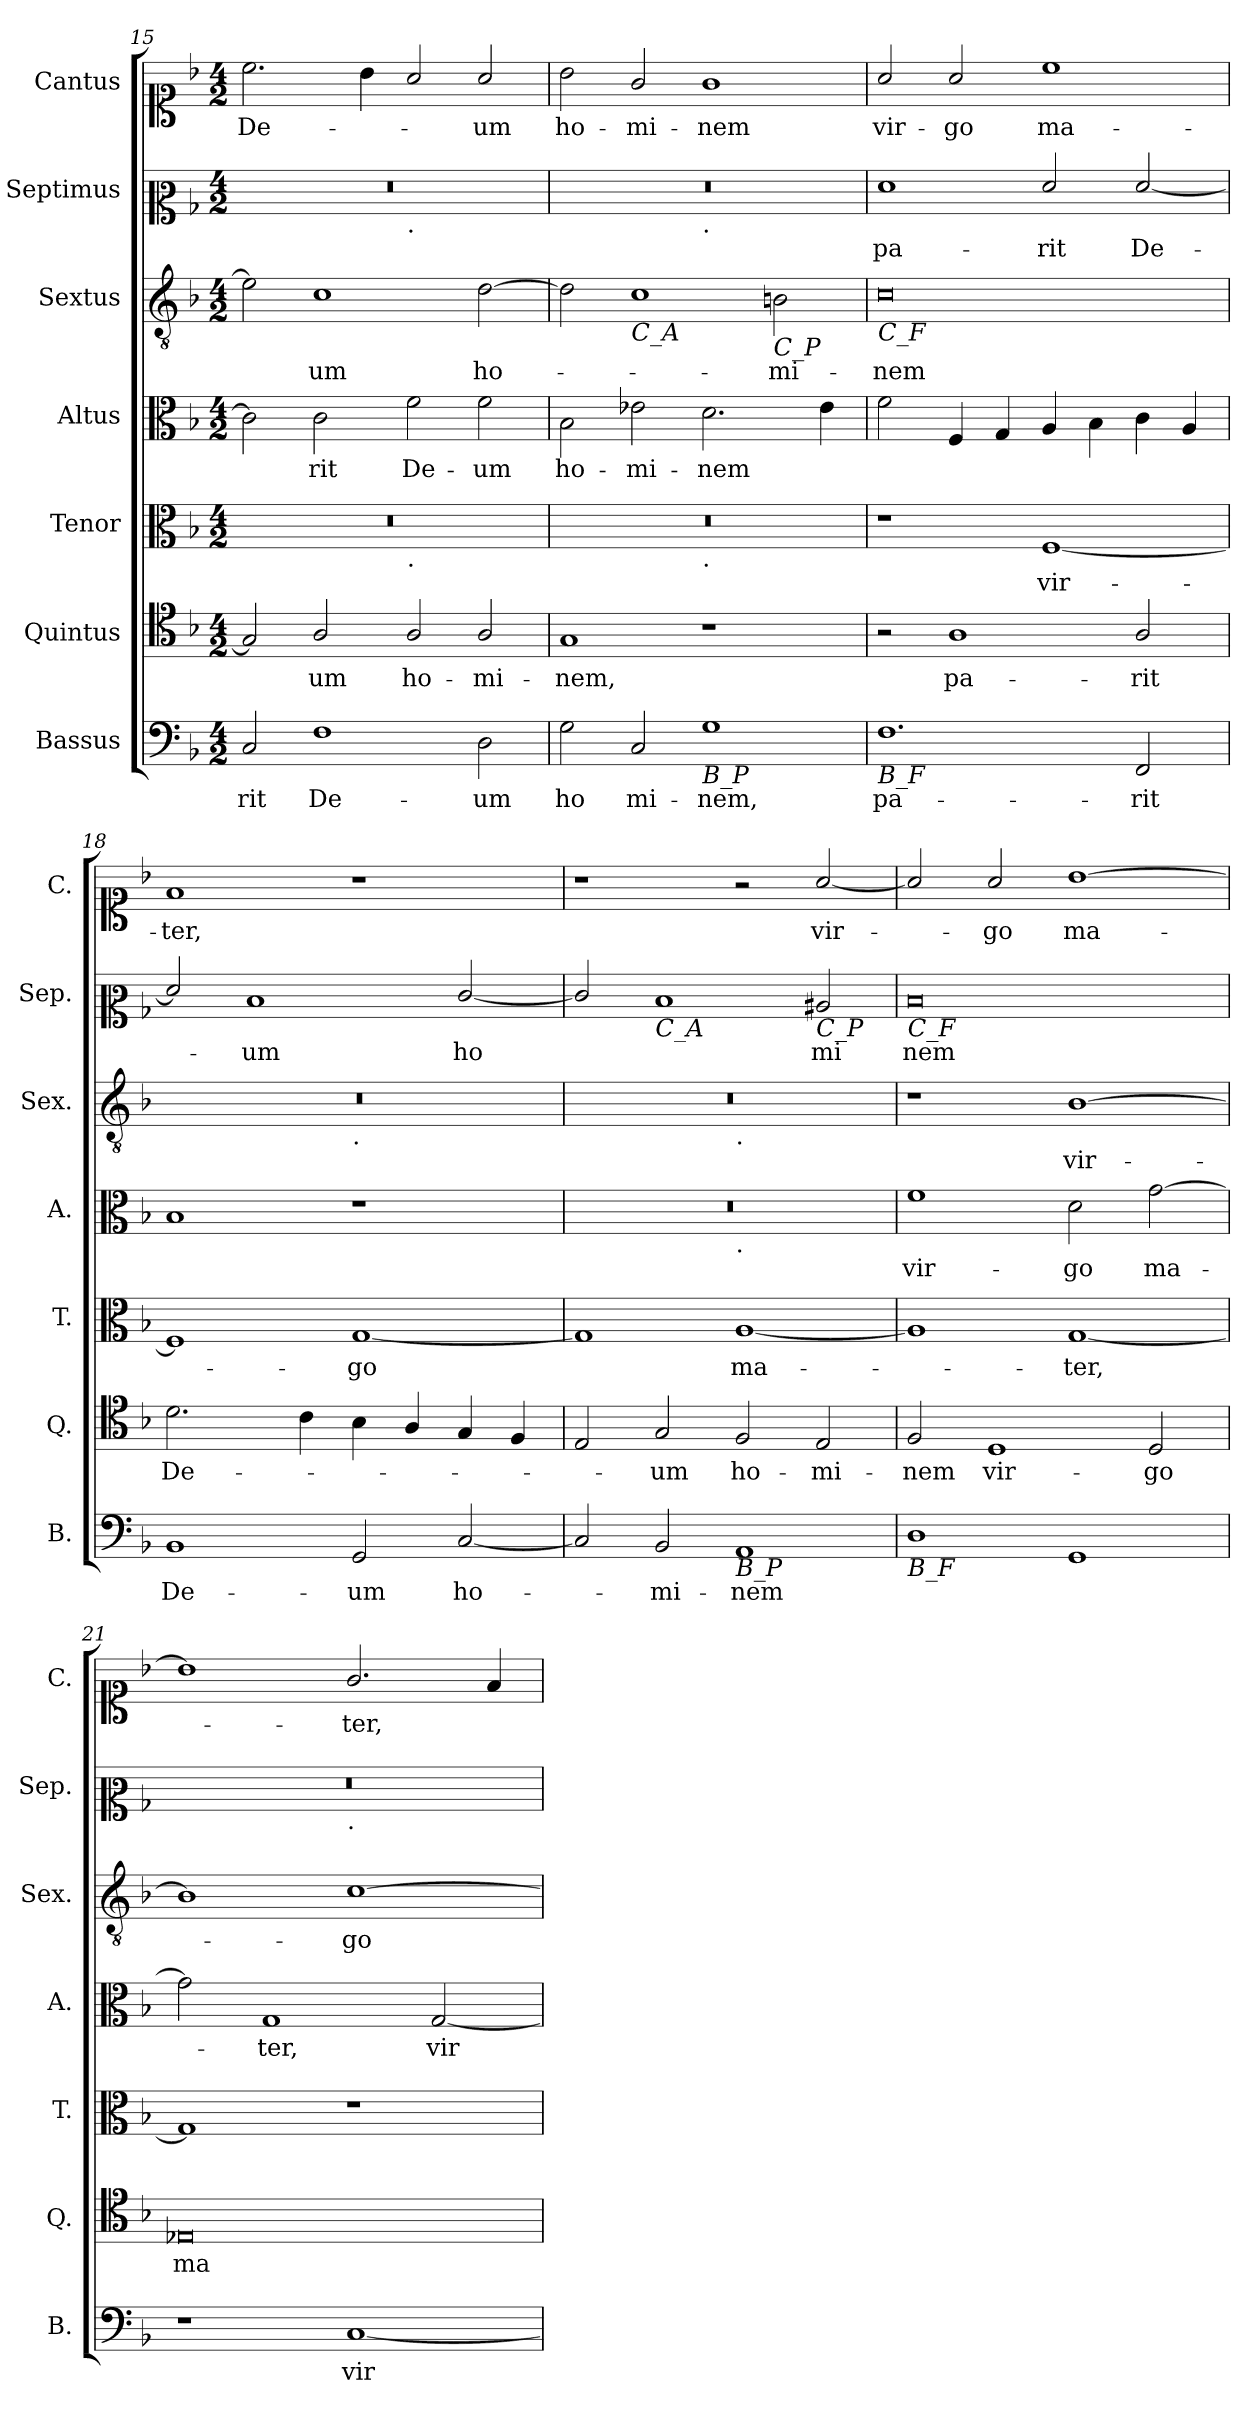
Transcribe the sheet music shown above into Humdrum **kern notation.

**kern	**text	**kern	**text	**kern	**text	**kern	**text	**kern	**text	**kern	**text	**kern	**text
*part7	*part7	*part6	*part6	*part5	*part5	*part4	*part4	*part3	*part3	*part2	*part2	*part1	*part1
*staff7	*staff7	*staff6	*staff6	*staff5	*staff5	*staff4	*staff4	*staff3	*staff3	*staff2	*staff2	*staff1	*staff1
*I"Bassus	*	*I"Quintus	*	*I"Tenor	*	*I"Altus	*	*I"Sextus	*	*I"Septimus	*	*I"Cantus	*
*I'B.	*	*I'Q.	*	*I'T.	*	*I'A.	*	*I'Sex.	*	*I'Sep.	*	*I'C.	*
*clefF4	*	*clefC4	*	*clefC3	*	*clefC3	*	*clefGv2	*	*clefC2	*	*clefC1	*
*k[b-]	*	*k[b-]	*	*k[b-]	*	*k[b-]	*	*k[b-]	*	*k[b-]	*	*k[b-]	*
*F:	*	*F:	*	*F:	*	*F:	*	*F:	*	*F:	*	*F:	*
*M4/2	*	*M4/2	*	*M4/2	*	*M4/2	*	*M4/2	*	*M4/2	*	*M4/2	*
=15	=15	=15	=15	=15	=15	=15	=15	=15	=15	=15	=15	=15	=15
!	!LO:LY:b	!	!	!	!	!	!	!	!	!	!	!	!LO:LY:b
*	*	*	*	*^	*	*	*	*	*	*^	*	*	*
2C/	-rit	2G/]	.	0r	1ryy	.	2c\]	.	2e-\]	.	0r	1ryy	.	2.cc\	De-
!	!LO:LY:b	!	!LO:LY:b	!	!	!	!	!LO:LY:b	!	!LO:LY:b	!	!	!	!	!
1F	De-	2A/	-um	.	.	.	2c\	-rit	1c	-um	.	.	.	.	.
.	.	.	.	.	.	.	.	.	.	.	.	.	.	4b-\	.
!	!	!	!	!	!	!	!	!	!	!	!	!LO:TX:b:t=.	!	!	!
!	!	!	!	!	!LO:TX:b:t=.	!	!	!	!	!	!	!	!	!	!
!	!	!	!LO:LY:b	!	!	!	!	!LO:LY:b	!	!	!	!	!	!	!
.	.	2A/	ho-	.	1ryy	.	2f\	De-	.	.	.	1ryy	.	2a/	.
!	!LO:LY:b	!	!LO:LY:b	!	!	!	!	!LO:LY:b	!	!LO:LY:b	!	!	!	!	!LO:LY:b
2D\	-um	2A/	-mi-	.	.	.	2f\	-um	[2d\	ho-	.	.	.	2a/	-um
=16	=16	=16	=16	=16	=16	=16	=16	=16	=16	=16	=16	=16	=16	=16	=16
!	!LO:LY:b	!	!LO:LY:b	!	!	!	!	!LO:LY:b	!	!	!	!	!	!	!LO:LY:b
2G\	ho	1G	-nem,	0r	1ryy	.	2B-\	ho-	2d\]	.	0r	1ryy	.	2b-\	ho-
!	!	!	!	!	!	!	!	!	!LO:TX:b:i:t=C_A	!	!	!	!	!	!
!	!LO:LY:b	!	!	!	!	!	!	!LO:LY:b	!	!	!	!	!	!	!LO:LY:b
2C/	mi-	.	.	.	.	.	2e-X\	-mi-	1c	.	.	.	.	2g/	-mi-
!	!	!	!	!	!	!	!	!	!	!	!	!LO:TX:b:t=.	!	!	!
!	!	!	!	!	!LO:TX:b:t=.	!	!	!	!	!	!	!	!	!	!
!LO:TX:b:i:t=B_P	!	!	!	!	!	!	!	!	!	!	!	!	!	!	!
!	!LO:LY:b	!	!	!	!	!	!	!LO:LY:b	!	!	!	!	!	!	!LO:LY:b
1G	-nem,	1r	.	.	1ryy	.	2.d\	-nem	.	.	.	1ryy	.	1g	-nem
!	!	!	!	!	!	!	!	!	!LO:TX:b:i:t=C_P	!	!	!	!	!	!
!	!	!	!	!	!	!	!	!	!	!LO:LY:b	!	!	!	!	!
.	.	.	.	.	.	.	.	.	2Bn\	-mi-	.	.	.	.	.
.	.	.	.	.	.	.	4e-\	.	.	.	.	.	.	.	.
=17	=17	=17	=17	=17	=17	=17	=17	=17	=17	=17	=17	=17	=17	=17	=17
!	!	!	!	!	!	!	!	!	!LO:TX:b:i:t=C_F	!	!	!	!	!	!
!LO:TX:b:i:t=B_F	!	!	!	!	!	!	!	!	!	!	!	!	!	!	!
!	!LO:LY:b	!	!	!	!	!	!	!	!	!LO:LY:b	!	!	!LO:LY:b	!	!LO:LY:b
*	*	*	*	*v	*v	*	*	*	*	*	*v	*v	*	*	*
1.F	pa-	2r	.	1r	.	2f\	.	0c	-nem	1f	pa-	2a/	vir-
!	!	!	!LO:LY:b	!	!	!	!	!	!	!	!	!	!LO:LY:b
.	.	1A	pa-	.	.	4F/	.	.	.	.	.	2a/	-go
.	.	.	.	.	.	4G/	.	.	.	.	.	.	.
!	!	!	!	!	!LO:LY:b	!	!	!	!	!	!LO:LY:b	!	!LO:LY:b
.	.	.	.	[1F	vir-	4A/	.	.	.	2f/	-rit	1cc	ma-
.	.	.	.	.	.	4B-\	.	.	.	.	.	.	.
!	!LO:LY:b	!	!LO:LY:b	!	!	!	!	!	!	!	!LO:LY:b	!	!
2FF/	-rit	2A/	-rit	.	.	4c\	.	.	.	[2f/	De-	.	.
.	.	.	.	.	.	4A/	.	.	.	.	.	.	.
=18	=18	=18	=18	=18	=18	=18	=18	=18	=18	=18	=18	=18	=18
!	!LO:LY:b	!	!LO:LY:b	!	!	!	!	!	!	!	!	!	!LO:LY:b
*	*	*	*	*	*	*	*	*^	*	*	*	*	*
1BB-	De-	2.d\	De-	1F]	.	1B-	.	0r	1ryy	.	2f/]	.	1f	-ter,
!	!	!	!	!	!	!	!	!	!	!	!	!LO:LY:b	!	!
.	.	.	.	.	.	.	.	.	.	.	1d	-um	.	.
.	.	4c\	.	.	.	.	.	.	.	.	.	.	.	.
!	!	!	!	!	!	!	!	!	!LO:TX:b:t=.	!	!	!	!	!
!	!LO:LY:b	!	!	!	!LO:LY:b	!	!	!	!	!	!	!	!	!
2GG/	-um	4B-\	.	[1G	-go	1r	.	.	1ryy	.	.	.	1r	.
.	.	4A/	.	.	.	.	.	.	.	.	.	.	.	.
!	!LO:LY:b	!	!	!	!	!	!	!	!	!	!	!LO:LY:b	!	!
[2C/	ho-	4G/	.	.	.	.	.	.	.	.	[2e/	ho	.	.
.	.	4F/	.	.	.	.	.	.	.	.	.	.	.	.
=19	=19	=19	=19	=19	=19	=19	=19	=19	=19	=19	=19	=19	=19	=19
*	*	*	*	*	*	*^	*	*	*	*	*	*	*	*
2C/]	.	2E/	.	1G]	.	0r	1ryy	.	0r	1ryy	.	2e/]	.	1r	.
!	!	!	!	!	!	!	!	!	!	!	!	!LO:TX:b:i:t=C_A	!	!	!
!	!LO:LY:b	!	!LO:LY:b	!	!	!	!	!	!	!	!	!	!	!	!
2BB-/	-mi-	2G/	-um	.	.	.	.	.	.	.	.	1d	.	.	.
!	!	!	!	!	!	!	!	!	!	!LO:TX:b:t=.	!	!	!	!	!
!	!	!	!	!	!	!	!LO:TX:b:t=.	!	!	!	!	!	!	!	!
!LO:TX:b:i:t=B_P	!	!	!	!	!	!	!	!	!	!	!	!	!	!	!
!	!LO:LY:b	!	!LO:LY:b	!	!LO:LY:b	!	!	!	!	!	!	!	!	!	!
1AA	-nem	2F/	ho-	[1A	ma-	.	1ryy	.	.	1ryy	.	.	.	2r	.
!	!	!	!	!	!	!	!	!	!	!	!	!LO:TX:b:i:t=C_P	!	!	!
!	!	!	!LO:LY:b	!	!	!	!	!	!	!	!	!	!LO:LY:b	!	!LO:LY:b
.	.	2E/	-mi-	.	.	.	.	.	.	.	.	2c#X/	mi	[2a/	vir-
=20	=20	=20	=20	=20	=20	=20	=20	=20	=20	=20	=20	=20	=20	=20	=20
!	!	!	!	!	!	!	!	!	!	!	!	!LO:TX:b:i:t=C_F	!	!	!
!LO:TX:b:i:t=B_F	!	!	!	!	!	!	!	!	!	!	!	!	!	!	!
!	!	!	!LO:LY:b	!	!	!	!	!LO:LY:b	!	!	!	!	!LO:LY:b	!	!
*	*	*	*	*	*	*v	*v	*	*	*	*	*	*	*	*
*	*	*	*	*	*	*	*	*v	*v	*	*	*	*	*
1D	.	2F/	-nem	1A]	.	1f	vir-	1r	.	0d	nem	2a/]	.
!	!	!	!LO:LY:b	!	!	!	!	!	!	!	!	!	!LO:LY:b
.	.	1D	vir-	.	.	.	.	.	.	.	.	2a/	-go
!	!	!	!	!	!LO:LY:b	!	!LO:LY:b	!	!LO:LY:b	!	!	!	!LO:LY:b
1GG	.	.	.	[1G	-ter,	2d\	-go	[1B-	vir-	.	.	[1b-	ma-
!	!	!	!LO:LY:b	!	!	!	!LO:LY:b	!	!	!	!	!	!
.	.	2D/	-go	.	.	[2g\	ma-	.	.	.	.	.	.
=21	=21	=21	=21	=21	=21	=21	=21	=21	=21	=21	=21	=21	=21
!	!	!	!LO:LY:b	!	!	!	!	!	!	!	!	!	!
*	*	*	*	*	*	*	*	*	*	*^	*	*	*
1r	.	0E-X	ma-	1G]	.	2g\]	.	1B-]	.	0r	1ryy	.	1b-]	.
!	!	!	!	!	!	!	!LO:LY:b	!	!	!	!	!	!	!
.	.	.	.	.	.	1G	-ter,	.	.	.	.	.	.	.
!	!	!	!	!	!	!	!	!	!	!	!LO:TX:b:t=.	!	!	!
!	!LO:LY:b	!	!	!	!	!	!	!	!LO:LY:b	!	!	!	!	!LO:LY:b
[1C	vir-	.	.	1r	.	.	.	[1c	-go	.	1ryy	.	2.g/	-ter,
!	!	!	!	!	!	!	!LO:LY:b	!	!	!	!	!	!	!
.	.	.	.	.	.	[2G/	vir-	.	.	.	.	.	.	.
.	.	.	.	.	.	.	.	.	.	.	.	.	4f/	.
*	*	*	*	*	*	*	*	*	*	*v	*v	*	*	*
=	=	=	=	=	=	=	=	=	=	=	=	=	=
*-	*-	*-	*-	*-	*-	*-	*-	*-	*-	*-	*-	*-	*-
